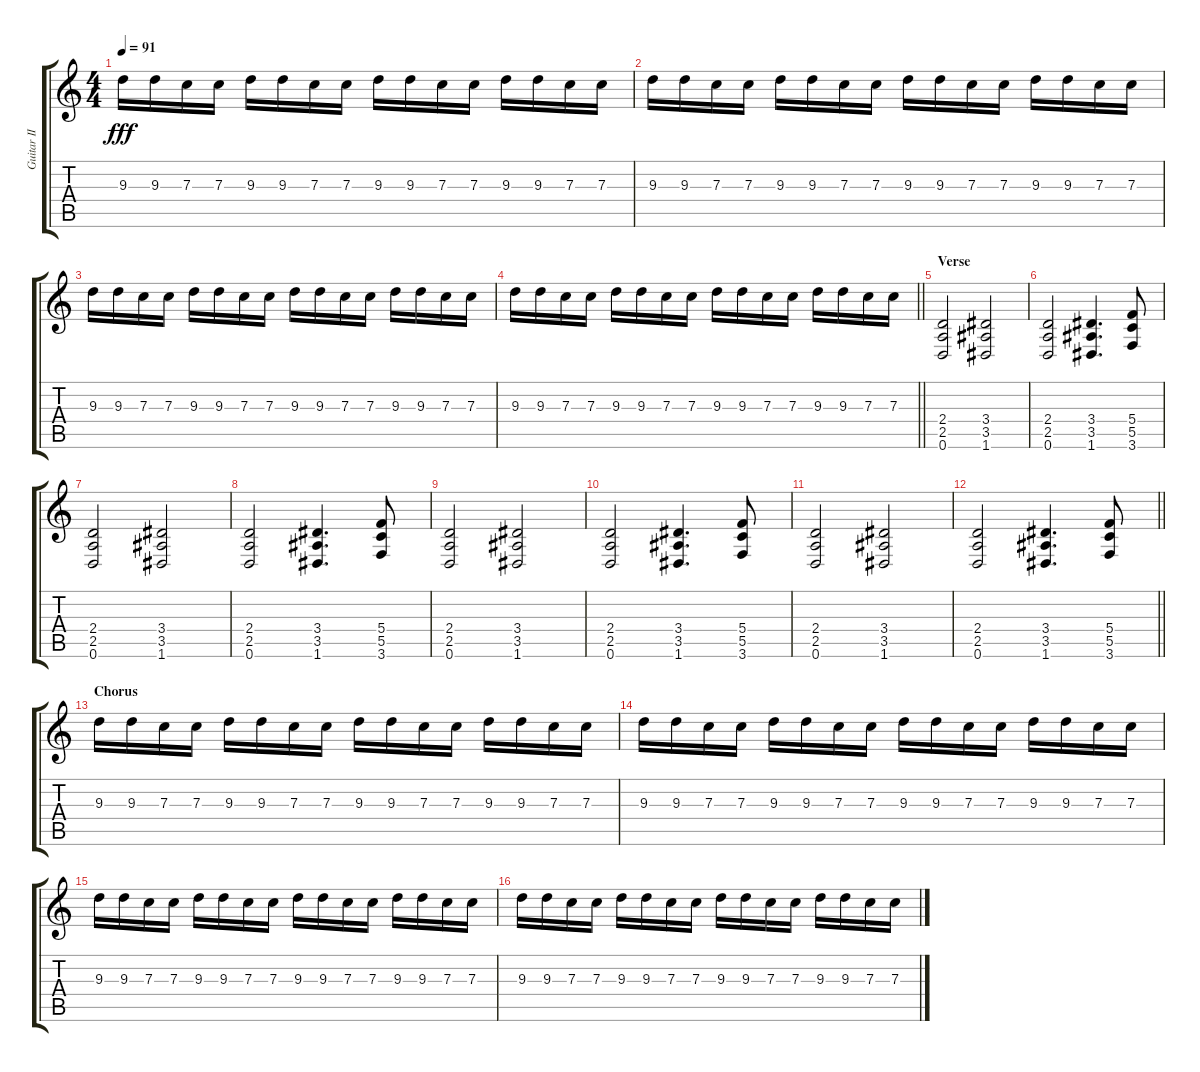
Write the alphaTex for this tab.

\track ("Guitar II" "Guitar II") {instrument distortionguitar}
\staff {score tabs}
\tuning (D4 A3 F3 C3 G2 D2) {hide}
\ts (4 4)
\tempo 91
\clef g2
\ks c
9.3.16{dy fff} 9.3.16 7.3.16 7.3.16 9.3.16 9.3.16 7.3.16 7.3.16 9.3.16 9.3.16 7.3.16 7.3.16 9.3.16 9.3.16 7.3.16 7.3.16 |
9.3.16 9.3.16 7.3.16 7.3.16 9.3.16 9.3.16 7.3.16 7.3.16 9.3.16 9.3.16 7.3.16 7.3.16 9.3.16 9.3.16 7.3.16 7.3.16 |
9.3.16 9.3.16 7.3.16 7.3.16 9.3.16 9.3.16 7.3.16 7.3.16 9.3.16 9.3.16 7.3.16 7.3.16 9.3.16 9.3.16 7.3.16 7.3.16 |
\barLineRight lightlight
9.3.16 9.3.16 7.3.16 7.3.16 9.3.16 9.3.16 7.3.16 7.3.16 9.3.16 9.3.16 7.3.16 7.3.16 9.3.16 9.3.16 7.3.16 7.3.16 |
\section ("" "Verse")
(2.4 2.5 0.6).2 (3.4 3.5 1.6).2 |
(2.4 2.5 0.6).2 (3.4 3.5 1.6).4{d} (5.4 5.5 3.6).8 |
(2.4 2.5 0.6).2 (3.4 3.5 1.6).2 |
(2.4 2.5 0.6).2 (3.4 3.5 1.6).4{d} (5.4 5.5 3.6).8 |
(2.4 2.5 0.6).2 (3.4 3.5 1.6).2 |
(2.4 2.5 0.6).2 (3.4 3.5 1.6).4{d} (5.4 5.5 3.6).8 |
(2.4 2.5 0.6).2 (3.4 3.5 1.6).2 |
\barLineRight lightlight
(2.4 2.5 0.6).2 (3.4 3.5 1.6).4{d} (5.4 5.5 3.6).8 |
\section ("" "Chorus")
9.3.16 9.3.16 7.3.16 7.3.16 9.3.16 9.3.16 7.3.16 7.3.16 9.3.16 9.3.16 7.3.16 7.3.16 9.3.16 9.3.16 7.3.16 7.3.16 |
9.3.16 9.3.16 7.3.16 7.3.16 9.3.16 9.3.16 7.3.16 7.3.16 9.3.16 9.3.16 7.3.16 7.3.16 9.3.16 9.3.16 7.3.16 7.3.16 |
9.3.16 9.3.16 7.3.16 7.3.16 9.3.16 9.3.16 7.3.16 7.3.16 9.3.16 9.3.16 7.3.16 7.3.16 9.3.16 9.3.16 7.3.16 7.3.16 |
9.3.16 9.3.16 7.3.16 7.3.16 9.3.16 9.3.16 7.3.16 7.3.16 9.3.16 9.3.16 7.3.16 7.3.16 9.3.16 9.3.16 7.3.16 7.3.16
